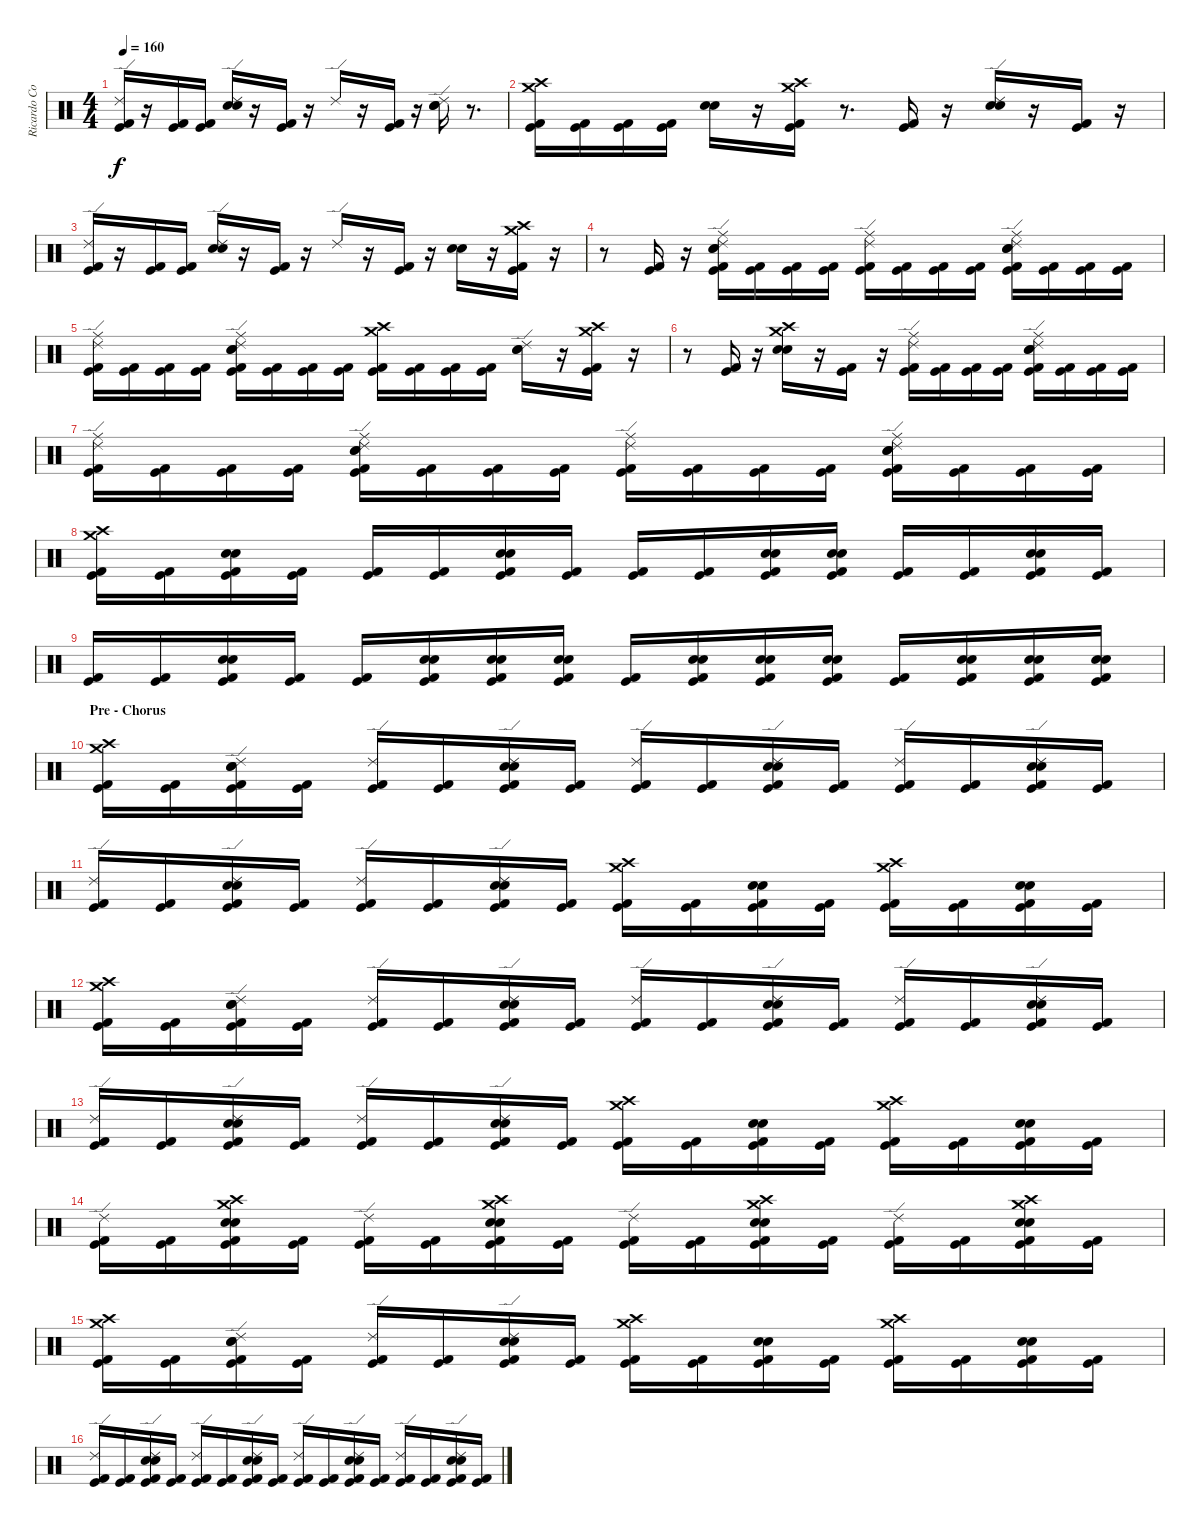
\track ("Ricardo Confessori (Batería)" "Ricardo Co") {instrument percussion}
\staff {score}
\articulation defaults
\ts (4 4)
\tempo 160
\clef neutral
\ks c
("Ride (edge) 2" "Kick (hit) 2" "Kick (hit)").16{dy f} r.16 ("Kick (hit) 2" "Kick (hit)").16 ("Kick (hit) 2" "Kick (hit)").16 ("Ride (edge) 2" "Electric Snare (hit)" "Snare (hit) 2").16 r.16 ("Kick (hit) 2" "Kick (hit)").16 r.16 "Ride (edge) 2".16 r.16 ("Kick (hit) 2" "Kick (hit)").16 r.16 ("Ride (edge) 2" "Electric Snare (hit)" "Snare (hit) 2").16 r.8{d} |
("Crash high (hit)" "Crash medium (hit)" "Kick (hit) 2" "Kick (hit)").16 ("Kick (hit) 2" "Kick (hit)").16 ("Kick (hit) 2" "Kick (hit)").16 ("Kick (hit) 2" "Kick (hit)").16 ("Electric Snare (hit)" "Snare (hit) 2").16 r.16 ("Crash high (hit)" "Crash medium (hit)" "Kick (hit) 2" "Kick (hit)").16 r.8{d} ("Kick (hit) 2" "Kick (hit)").16 r.16 ("Ride (edge) 2" "Snare (hit) 2" "Electric Snare (hit)").16 r.16 ("Kick (hit) 2" "Kick (hit)").16 r.16 |
("Ride (edge) 2" "Kick (hit) 2" "Kick (hit)").16 r.16 ("Kick (hit) 2" "Kick (hit)").16 ("Kick (hit) 2" "Kick (hit)").16 ("Ride (edge) 2" "Electric Snare (hit)" "Snare (hit) 2").16 r.16 ("Kick (hit)" "Kick (hit) 2").16 r.16 "Ride (edge) 2".16 r.16 ("Kick (hit) 2" "Kick (hit)").16 r.16 ("Electric Snare (hit)" "Snare (hit) 2").16 r.16 ("Crash high (hit)" "Crash medium (hit)" "Kick (hit) 2" "Kick (hit)").16 r.16 |
r.8 ("Kick (hit) 2" "Kick (hit)").16 r.16 ("Ride (middle)" "Ride (edge) 2" "Snare (hit) 2" "Electric Snare (hit)" "Kick (hit) 2" "Kick (hit)").16 ("Kick (hit) 2" "Kick (hit)").16 ("Kick (hit) 2" "Kick (hit)").16 ("Kick (hit) 2" "Kick (hit)").16 ("Ride (middle)" "Ride (edge) 2" "Kick (hit) 2" "Kick (hit)").16 ("Kick (hit) 2" "Kick (hit)").16 ("Kick (hit) 2" "Kick (hit)").16 ("Kick (hit) 2" "Kick (hit)").16 ("Ride (middle)" "Electric Snare (hit)" "Snare (hit) 2" "Ride (edge) 2" "Kick (hit) 2" "Kick (hit)").16 ("Kick (hit) 2" "Kick (hit)").16 ("Kick (hit) 2" "Kick (hit)").16 ("Kick (hit) 2" "Kick (hit)").16 |
("Ride (middle)" "Ride (edge) 2" "Kick (hit) 2" "Kick (hit)").16 ("Kick (hit) 2" "Kick (hit)").16 ("Kick (hit) 2" "Kick (hit)").16 ("Kick (hit) 2" "Kick (hit)").16 ("Ride (middle)" "Electric Snare (hit)" "Snare (hit) 2" "Ride (edge) 2" "Kick (hit) 2" "Kick (hit)").16 ("Kick (hit) 2" "Kick (hit)").16 ("Kick (hit) 2" "Kick (hit)").16 ("Kick (hit) 2" "Kick (hit)").16 ("Crash medium (hit)" "Crash high (hit)" "Kick (hit) 2" "Kick (hit)").16 ("Kick (hit) 2" "Kick (hit)").16 ("Kick (hit) 2" "Kick (hit)").16 ("Kick (hit) 2" "Kick (hit)").16 ("Electric Snare (hit)" "Snare (hit) 2" "Ride (edge) 2").16 r.16 ("Crash high (hit)" "Crash medium (hit)" "Kick (hit) 2" "Kick (hit)").16 r.16 |
r.8 ("Kick (hit) 2" "Kick (hit)").16 r.16 ("Crash high (hit)" "Crash medium (hit)" "Snare (hit) 2" "Electric Snare (hit)").16 r.16 ("Kick (hit) 2" "Kick (hit)").16 r.16 ("Ride (middle)" "Ride (edge) 2" "Kick (hit) 2" "Kick (hit)").16 ("Kick (hit) 2" "Kick (hit)").16 ("Kick (hit) 2" "Kick (hit)").16 ("Kick (hit) 2" "Kick (hit)").16 ("Ride (middle)" "Electric Snare (hit)" "Snare (hit) 2" "Ride (edge) 2" "Kick (hit) 2" "Kick (hit)").16 ("Kick (hit) 2" "Kick (hit)").16 ("Kick (hit) 2" "Kick (hit)").16 ("Kick (hit) 2" "Kick (hit)").16 |
("Ride (middle)" "Ride (edge) 2" "Kick (hit) 2" "Kick (hit)").16 ("Kick (hit) 2" "Kick (hit)").16 ("Kick (hit) 2" "Kick (hit)").16 ("Kick (hit) 2" "Kick (hit)").16 ("Ride (middle)" "Electric Snare (hit)" "Snare (hit) 2" "Ride (edge) 2" "Kick (hit) 2" "Kick (hit)").16 ("Kick (hit) 2" "Kick (hit)").16 ("Kick (hit) 2" "Kick (hit)").16 ("Kick (hit) 2" "Kick (hit)").16 ("Ride (middle)" "Ride (edge) 2" "Kick (hit) 2" "Kick (hit)").16 ("Kick (hit) 2" "Kick (hit)").16 ("Kick (hit) 2" "Kick (hit)").16 ("Kick (hit) 2" "Kick (hit)").16 ("Ride (middle)" "Electric Snare (hit)" "Snare (hit) 2" "Ride (edge) 2" "Kick (hit) 2" "Kick (hit)").16 ("Kick (hit) 2" "Kick (hit)").16 ("Kick (hit) 2" "Kick (hit)").16 ("Kick (hit) 2" "Kick (hit)").16 |
("Crash medium (hit)" "Crash high (hit)" "Kick (hit) 2" "Kick (hit)").16 ("Kick (hit) 2" "Kick (hit)").16 ("Electric Snare (hit)" "Snare (hit) 2" "Kick (hit) 2" "Kick (hit)").16 ("Kick (hit) 2" "Kick (hit)").16 ("Kick (hit) 2" "Kick (hit)").16 ("Kick (hit) 2" "Kick (hit)").16 ("Electric Snare (hit)" "Snare (hit) 2" "Kick (hit) 2" "Kick (hit)").16 ("Kick (hit) 2" "Kick (hit)").16 ("Kick (hit) 2" "Kick (hit)").16 ("Kick (hit) 2" "Kick (hit)").16 ("Electric Snare (hit)" "Snare (hit) 2" "Kick (hit) 2" "Kick (hit)").16 ("Electric Snare (hit)" "Snare (hit) 2" "Kick (hit) 2" "Kick (hit)").16 ("Kick (hit) 2" "Kick (hit)").16 ("Kick (hit) 2" "Kick (hit)").16 ("Electric Snare (hit)" "Snare (hit) 2" "Kick (hit) 2" "Kick (hit)").16 ("Kick (hit) 2" "Kick (hit)").16 |
("Kick (hit) 2" "Kick (hit)").16 ("Kick (hit) 2" "Kick (hit)").16 ("Electric Snare (hit)" "Snare (hit) 2" "Kick (hit) 2" "Kick (hit)").16 ("Kick (hit) 2" "Kick (hit)").16 ("Kick (hit) 2" "Kick (hit)").16 ("Electric Snare (hit)" "Snare (hit) 2" "Kick (hit) 2" "Kick (hit)").16 ("Electric Snare (hit)" "Snare (hit) 2" "Kick (hit) 2" "Kick (hit)").16 ("Electric Snare (hit)" "Snare (hit) 2" "Kick (hit) 2" "Kick (hit)").16 ("Kick (hit) 2" "Kick (hit)").16 ("Snare (hit) 2" "Electric Snare (hit)" "Kick (hit) 2" "Kick (hit)").16 ("Electric Snare (hit)" "Snare (hit) 2" "Kick (hit) 2" "Kick (hit)").16 ("Electric Snare (hit)" "Snare (hit) 2" "Kick (hit) 2" "Kick (hit)").16 ("Kick (hit) 2" "Kick (hit)").16 ("Electric Snare (hit)" "Snare (hit) 2" "Kick (hit) 2" "Kick (hit)").16 ("Electric Snare (hit)" "Snare (hit) 2" "Kick (hit) 2" "Kick (hit)").16 ("Electric Snare (hit)" "Snare (hit) 2" "Kick (hit) 2" "Kick (hit)").16 |
\section ("" "Pre - Chorus")
("Crash high (hit)" "Crash medium (hit)" "Kick (hit) 2" "Kick (hit)").16 ("Kick (hit) 2" "Kick (hit)").16 ("Ride (edge) 2" "Electric Snare (hit)" "Snare (hit) 2" "Kick (hit) 2" "Kick (hit)").16 ("Kick (hit) 2" "Kick (hit)").16 ("Ride (edge) 2" "Kick (hit) 2" "Kick (hit)").16 ("Kick (hit) 2" "Kick (hit)").16 ("Ride (edge) 2" "Electric Snare (hit)" "Snare (hit) 2" "Kick (hit) 2" "Kick (hit)").16 ("Kick (hit) 2" "Kick (hit)").16 ("Ride (edge) 2" "Kick (hit) 2" "Kick (hit)").16 ("Kick (hit) 2" "Kick (hit)").16 ("Ride (edge) 2" "Electric Snare (hit)" "Snare (hit) 2" "Kick (hit) 2" "Kick (hit)").16 ("Kick (hit) 2" "Kick (hit)").16 ("Ride (edge) 2" "Kick (hit) 2" "Kick (hit)").16 ("Kick (hit) 2" "Kick (hit)").16 ("Ride (edge) 2" "Electric Snare (hit)" "Snare (hit) 2" "Kick (hit) 2" "Kick (hit)").16 ("Kick (hit) 2" "Kick (hit)").16 |
("Ride (edge) 2" "Kick (hit) 2" "Kick (hit)").16 ("Kick (hit) 2" "Kick (hit)").16 ("Ride (edge) 2" "Electric Snare (hit)" "Snare (hit) 2" "Kick (hit) 2" "Kick (hit)").16 ("Kick (hit) 2" "Kick (hit)").16 ("Ride (edge) 2" "Kick (hit) 2" "Kick (hit)").16 ("Kick (hit) 2" "Kick (hit)").16 ("Ride (edge) 2" "Electric Snare (hit)" "Snare (hit) 2" "Kick (hit) 2" "Kick (hit)").16 ("Kick (hit) 2" "Kick (hit)").16 ("Crash high (hit)" "Crash medium (hit)" "Kick (hit) 2" "Kick (hit)").16 ("Kick (hit) 2" "Kick (hit)").16 ("Electric Snare (hit)" "Snare (hit) 2" "Kick (hit) 2" "Kick (hit)").16 ("Kick (hit) 2" "Kick (hit)").16 ("Crash high (hit)" "Crash medium (hit)" "Kick (hit) 2" "Kick (hit)").16 ("Kick (hit) 2" "Kick (hit)").16 ("Snare (hit) 2" "Electric Snare (hit)" "Kick (hit) 2" "Kick (hit)").16 ("Kick (hit) 2" "Kick (hit)").16 |
("Crash medium (hit)" "Crash high (hit)" "Kick (hit) 2" "Kick (hit)").16 ("Kick (hit) 2" "Kick (hit)").16 ("Ride (edge) 2" "Electric Snare (hit)" "Snare (hit) 2" "Kick (hit) 2" "Kick (hit)").16 ("Kick (hit) 2" "Kick (hit)").16 ("Ride (edge) 2" "Kick (hit) 2" "Kick (hit)").16 ("Kick (hit) 2" "Kick (hit)").16 ("Ride (edge) 2" "Electric Snare (hit)" "Snare (hit) 2" "Kick (hit) 2" "Kick (hit)").16 ("Kick (hit) 2" "Kick (hit)").16 ("Ride (edge) 2" "Kick (hit) 2" "Kick (hit)").16 ("Kick (hit) 2" "Kick (hit)").16 ("Ride (edge) 2" "Electric Snare (hit)" "Snare (hit) 2" "Kick (hit) 2" "Kick (hit)").16 ("Kick (hit) 2" "Kick (hit)").16 ("Ride (edge) 2" "Kick (hit) 2" "Kick (hit)").16 ("Kick (hit) 2" "Kick (hit)").16 ("Ride (edge) 2" "Electric Snare (hit)" "Snare (hit) 2" "Kick (hit) 2" "Kick (hit)").16 ("Kick (hit) 2" "Kick (hit)").16 |
("Ride (edge) 2" "Kick (hit) 2" "Kick (hit)").16 ("Kick (hit) 2" "Kick (hit)").16 ("Ride (edge) 2" "Electric Snare (hit)" "Snare (hit) 2" "Kick (hit) 2" "Kick (hit)").16 ("Kick (hit) 2" "Kick (hit)").16 ("Ride (edge) 2" "Kick (hit) 2" "Kick (hit)").16 ("Kick (hit) 2" "Kick (hit)").16 ("Ride (edge) 2" "Electric Snare (hit)" "Snare (hit) 2" "Kick (hit) 2" "Kick (hit)").16 ("Kick (hit) 2" "Kick (hit)").16 ("Crash high (hit)" "Crash medium (hit)" "Kick (hit) 2" "Kick (hit)").16 ("Kick (hit) 2" "Kick (hit)").16 ("Electric Snare (hit)" "Snare (hit) 2" "Kick (hit) 2" "Kick (hit)").16 ("Kick (hit) 2" "Kick (hit)").16 ("Crash high (hit)" "Crash medium (hit)" "Kick (hit) 2" "Kick (hit)").16 ("Kick (hit) 2" "Kick (hit)").16 ("Electric Snare (hit)" "Snare (hit) 2" "Kick (hit) 2" "Kick (hit)").16 ("Kick (hit) 2" "Kick (hit)").16 |
("Ride (edge) 2" "Kick (hit) 2" "Kick (hit)").16 ("Kick (hit) 2" "Kick (hit)").16 ("Crash high (hit)" "Crash medium (hit)" "Electric Snare (hit)" "Snare (hit) 2" "Kick (hit) 2" "Kick (hit)").16 ("Kick (hit) 2" "Kick (hit)").16 ("Ride (edge) 2" "Kick (hit) 2" "Kick (hit)").16 ("Kick (hit) 2" "Kick (hit)").16 ("Crash high (hit)" "Crash medium (hit)" "Electric Snare (hit)" "Snare (hit) 2" "Kick (hit) 2" "Kick (hit)").16 ("Kick (hit) 2" "Kick (hit)").16 ("Ride (edge) 2" "Kick (hit) 2" "Kick (hit)").16 ("Kick (hit) 2" "Kick (hit)").16 ("Crash high (hit)" "Crash medium (hit)" "Electric Snare (hit)" "Snare (hit) 2" "Kick (hit) 2" "Kick (hit)").16 ("Kick (hit) 2" "Kick (hit)").16 ("Ride (edge) 2" "Kick (hit) 2" "Kick (hit)").16 ("Kick (hit) 2" "Kick (hit)").16 ("Crash medium (hit)" "Crash high (hit)" "Electric Snare (hit)" "Snare (hit) 2" "Kick (hit) 2" "Kick (hit)").16 ("Kick (hit) 2" "Kick (hit)").16 |
("Crash medium (hit)" "Crash high (hit)" "Kick (hit) 2" "Kick (hit)").16 ("Kick (hit) 2" "Kick (hit)").16 ("Ride (edge) 2" "Electric Snare (hit)" "Snare (hit) 2" "Kick (hit) 2" "Kick (hit)").16 ("Kick (hit) 2" "Kick (hit)").16 ("Ride (edge) 2" "Kick (hit) 2" "Kick (hit)").16 ("Kick (hit) 2" "Kick (hit)").16 ("Ride (edge) 2" "Electric Snare (hit)" "Snare (hit) 2" "Kick (hit) 2" "Kick (hit)").16 ("Kick (hit) 2" "Kick (hit)").16 ("Crash high (hit)" "Crash medium (hit)" "Kick (hit) 2" "Kick (hit)").16 ("Kick (hit) 2" "Kick (hit)").16 ("Electric Snare (hit)" "Snare (hit) 2" "Kick (hit) 2" "Kick (hit)").16 ("Kick (hit) 2" "Kick (hit)").16 ("Crash high (hit)" "Crash medium (hit)" "Kick (hit) 2" "Kick (hit)").16 ("Kick (hit) 2" "Kick (hit)").16 ("Electric Snare (hit)" "Snare (hit) 2" "Kick (hit) 2" "Kick (hit)").16 ("Kick (hit) 2" "Kick (hit)").16 |
("Ride (edge) 2" "Kick (hit) 2" "Kick (hit)").16 ("Kick (hit) 2" "Kick (hit)").16 ("Ride (edge) 2" "Electric Snare (hit)" "Snare (hit) 2" "Kick (hit) 2" "Kick (hit)").16 ("Kick (hit) 2" "Kick (hit)").16 ("Ride (edge) 2" "Kick (hit) 2" "Kick (hit)").16 ("Kick (hit) 2" "Kick (hit)").16 ("Ride (edge) 2" "Electric Snare (hit)" "Snare (hit) 2" "Kick (hit) 2" "Kick (hit)").16 ("Kick (hit) 2" "Kick (hit)").16 ("Ride (edge) 2" "Kick (hit) 2" "Kick (hit)").16 ("Kick (hit) 2" "Kick (hit)").16 ("Ride (edge) 2" "Electric Snare (hit)" "Snare (hit) 2" "Kick (hit) 2" "Kick (hit)").16 ("Kick (hit) 2" "Kick (hit)").16 ("Ride (edge) 2" "Kick (hit) 2" "Kick (hit)").16 ("Kick (hit) 2" "Kick (hit)").16 ("Ride (edge) 2" "Electric Snare (hit)" "Snare (hit) 2" "Kick (hit) 2" "Kick (hit)").16 ("Kick (hit) 2" "Kick (hit)").16
